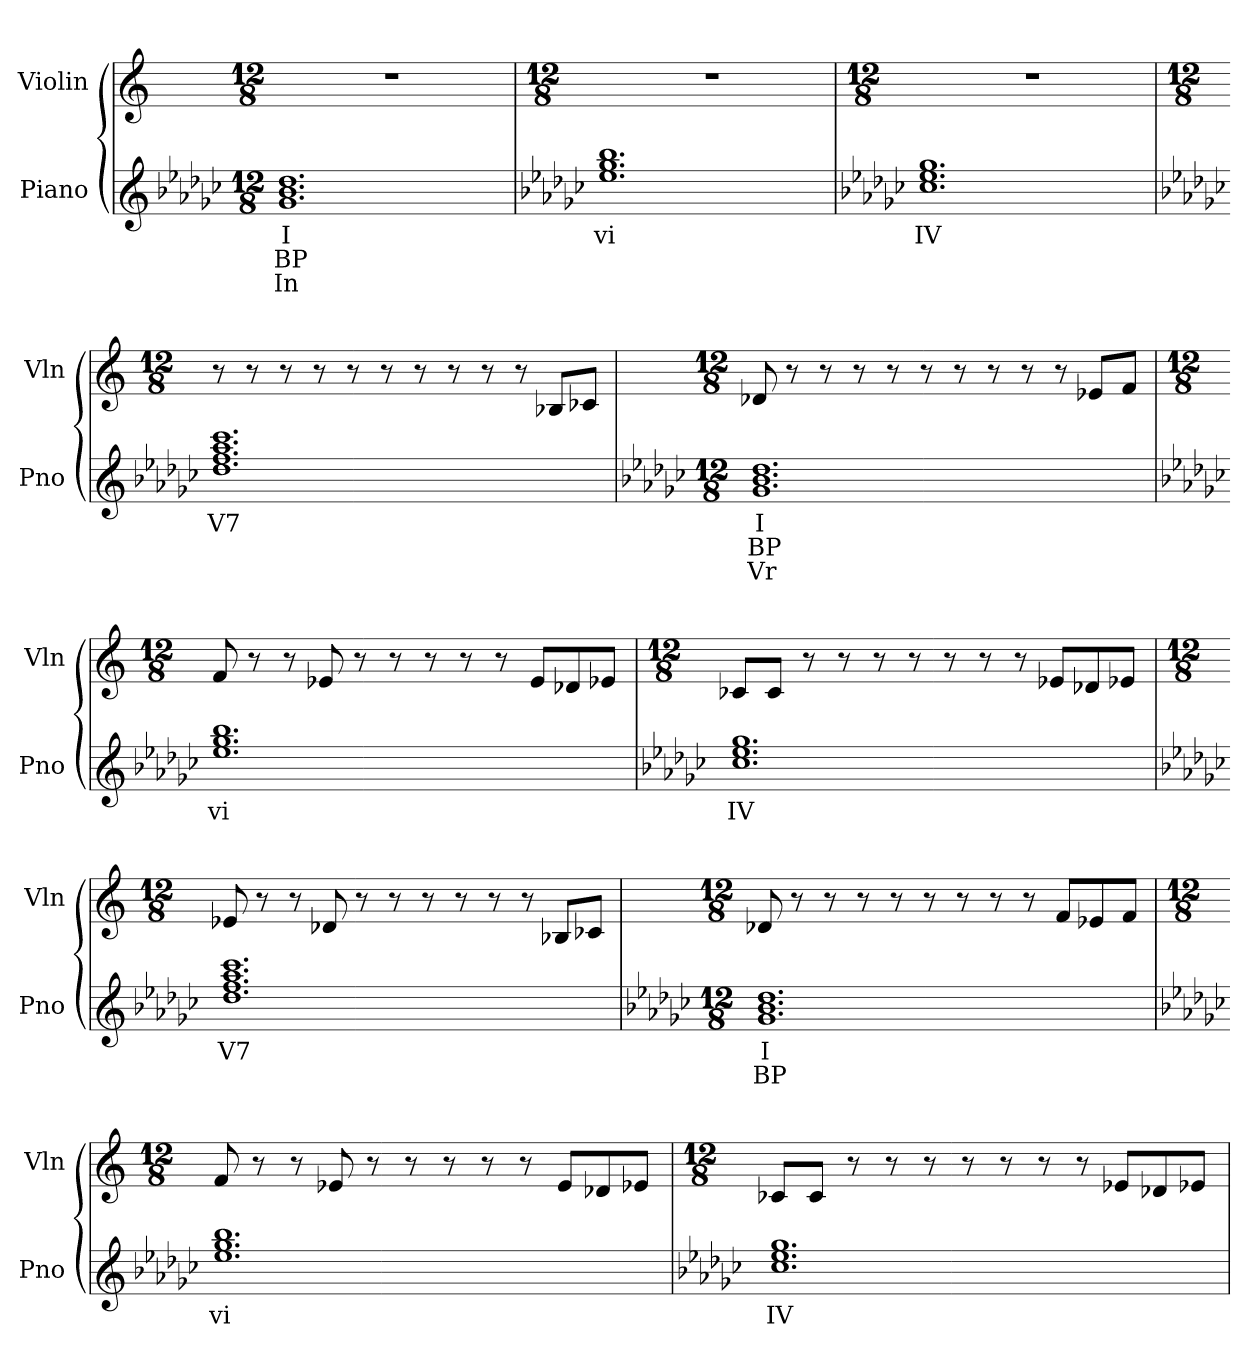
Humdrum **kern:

**kern	**text	**text	**text	**kern
*part2	*part2	*part2	*part2	*part1
*staff2	*staff2	*staff2	*staff2	*staff1
*I"Piano	*	*	*	*I"Violin
*I'Pno	*	*	*	*I'Vln
*k[b-e-a-d-g-c-]	*	*	*	*
*G-:	*	*	*	*
*M12/8	*	*	*	*M12/8
=	=	=	=	=
1.g- 1.b- 1.dd-	I	BP	In	1.r
=	=	=	=	=
*k[b-e-a-d-g-c-]	*	*	*	*
*G-:	*	*	*	*
*	*	*	*	*M12/8
1.ee- 1.gg- 1.bb-	vi	.	.	1.r
=	=	=	=	=
*k[b-e-a-d-g-c-]	*	*	*	*
*G-:	*	*	*	*
*	*	*	*	*M12/8
1.cc- 1.ee- 1.gg-	IV	.	.	1.r
=	=	=	=	=
*k[b-e-a-d-g-c-]	*	*	*	*
*G-:	*	*	*	*
*	*	*	*	*M12/8
1.dd- 1.ff 1.aa- 1.ccc-	V7	.	.	8r
.	.	.	.	8r
.	.	.	.	8r
.	.	.	.	8r
.	.	.	.	8r
.	.	.	.	8r
.	.	.	.	8r
.	.	.	.	8r
.	.	.	.	8r
.	.	.	.	8r
.	.	.	.	8B-XL
.	.	.	.	8c-XJ
=	=	=	=	=
*k[b-e-a-d-g-c-]	*	*	*	*
*G-:	*	*	*	*
*M12/8	*	*	*	*M12/8
1.g- 1.b- 1.dd-	I	BP	Vr	8d-X
.	.	.	.	8r
.	.	.	.	8r
.	.	.	.	8r
.	.	.	.	8r
.	.	.	.	8r
.	.	.	.	8r
.	.	.	.	8r
.	.	.	.	8r
.	.	.	.	8r
.	.	.	.	8e-XL
.	.	.	.	8fJ
=	=	=	=	=
*k[b-e-a-d-g-c-]	*	*	*	*
*G-:	*	*	*	*
*	*	*	*	*M12/8
1.ee- 1.gg- 1.bb-	vi	.	.	8f
.	.	.	.	8r
.	.	.	.	8r
.	.	.	.	8e-X
.	.	.	.	8r
.	.	.	.	8r
.	.	.	.	8r
.	.	.	.	8r
.	.	.	.	8r
.	.	.	.	8e-L
.	.	.	.	8d-X
.	.	.	.	8e-XJ
=	=	=	=	=
*k[b-e-a-d-g-c-]	*	*	*	*
*G-:	*	*	*	*
*	*	*	*	*M12/8
1.cc- 1.ee- 1.gg-	IV	.	.	8c-XL
.	.	.	.	8c-J
.	.	.	.	8r
.	.	.	.	8r
.	.	.	.	8r
.	.	.	.	8r
.	.	.	.	8r
.	.	.	.	8r
.	.	.	.	8r
.	.	.	.	8e-XL
.	.	.	.	8d-X
.	.	.	.	8e-XJ
=	=	=	=	=
*k[b-e-a-d-g-c-]	*	*	*	*
*G-:	*	*	*	*
*	*	*	*	*M12/8
1.dd- 1.ff 1.aa- 1.ccc-	V7	.	.	8e-X
.	.	.	.	8r
.	.	.	.	8r
.	.	.	.	8d-X
.	.	.	.	8r
.	.	.	.	8r
.	.	.	.	8r
.	.	.	.	8r
.	.	.	.	8r
.	.	.	.	8r
.	.	.	.	8B-XL
.	.	.	.	8c-XJ
=	=	=	=	=
*k[b-e-a-d-g-c-]	*	*	*	*
*G-:	*	*	*	*
*M12/8	*	*	*	*M12/8
1.g- 1.b- 1.dd-	I	BP	.	8d-X
.	.	.	.	8r
.	.	.	.	8r
.	.	.	.	8r
.	.	.	.	8r
.	.	.	.	8r
.	.	.	.	8r
.	.	.	.	8r
.	.	.	.	8r
.	.	.	.	8fL
.	.	.	.	8e-X
.	.	.	.	8fJ
=	=	=	=	=
*k[b-e-a-d-g-c-]	*	*	*	*
*G-:	*	*	*	*
*	*	*	*	*M12/8
1.ee- 1.gg- 1.bb-	vi	.	.	8f
.	.	.	.	8r
.	.	.	.	8r
.	.	.	.	8e-X
.	.	.	.	8r
.	.	.	.	8r
.	.	.	.	8r
.	.	.	.	8r
.	.	.	.	8r
.	.	.	.	8e-L
.	.	.	.	8d-X
.	.	.	.	8e-XJ
=	=	=	=	=
*k[b-e-a-d-g-c-]	*	*	*	*
*G-:	*	*	*	*
*	*	*	*	*M12/8
1.cc- 1.ee- 1.gg-	IV	.	.	8c-XL
.	.	.	.	8c-J
.	.	.	.	8r
.	.	.	.	8r
.	.	.	.	8r
.	.	.	.	8r
.	.	.	.	8r
.	.	.	.	8r
.	.	.	.	8r
.	.	.	.	8e-XL
.	.	.	.	8d-X
.	.	.	.	8e-XJ
=	=	=	=	=
*-	*-	*-	*-	*-
